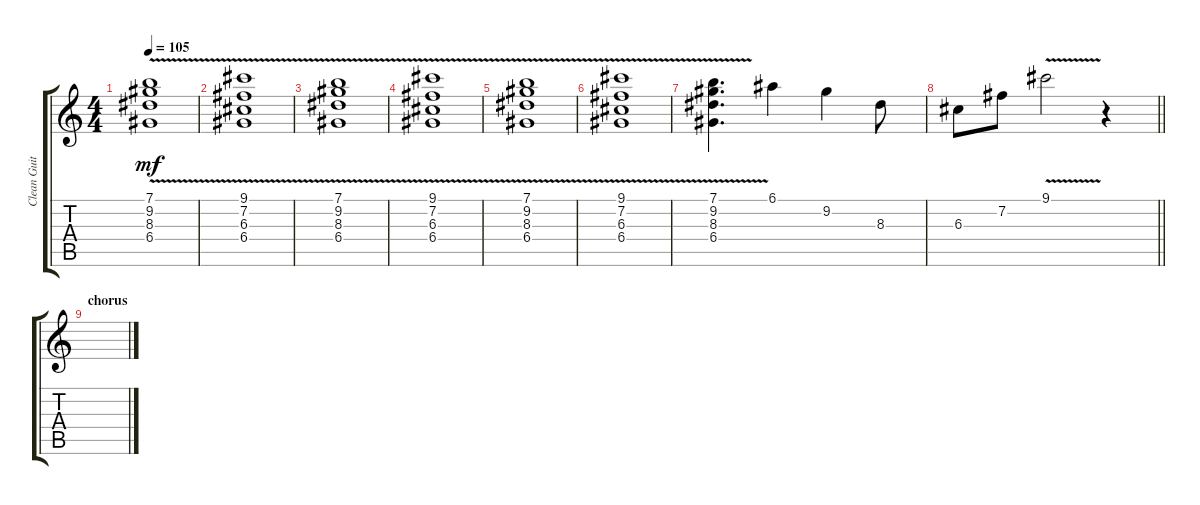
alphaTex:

\track ("Clean Guitar" "Clean Guit") {instrument electricguitarclean}
\staff {score tabs}
\tuning (E4 B3 G3 D3 A2 E2) {hide}
\ts (4 4)
\tempo 105
\clef g2
\ks c
(7.1{v} 9.2{v} 8.3{v} 6.4{v}).1{dy mf} |
(9.1{v} 7.2{v} 6.3{v} 6.4{v}).1 |
(7.1{v} 9.2{v} 8.3{v} 6.4{v}).1 |
(9.1{v} 7.2{v} 6.3{v} 6.4{v}).1 |
(7.1{v} 9.2{v} 8.3{v} 6.4{v}).1 |
(9.1{v} 7.2{v} 6.3{v} 6.4{v}).1 |
(7.1{v} 9.2{v} 8.3{v} 6.4{v}).4{d} 6.1.4 9.2.4 8.3.8 |
\barLineRight lightlight
6.3.8 7.2.8 9.1{v}.2 r.4 |
\section ("" "chorus")
